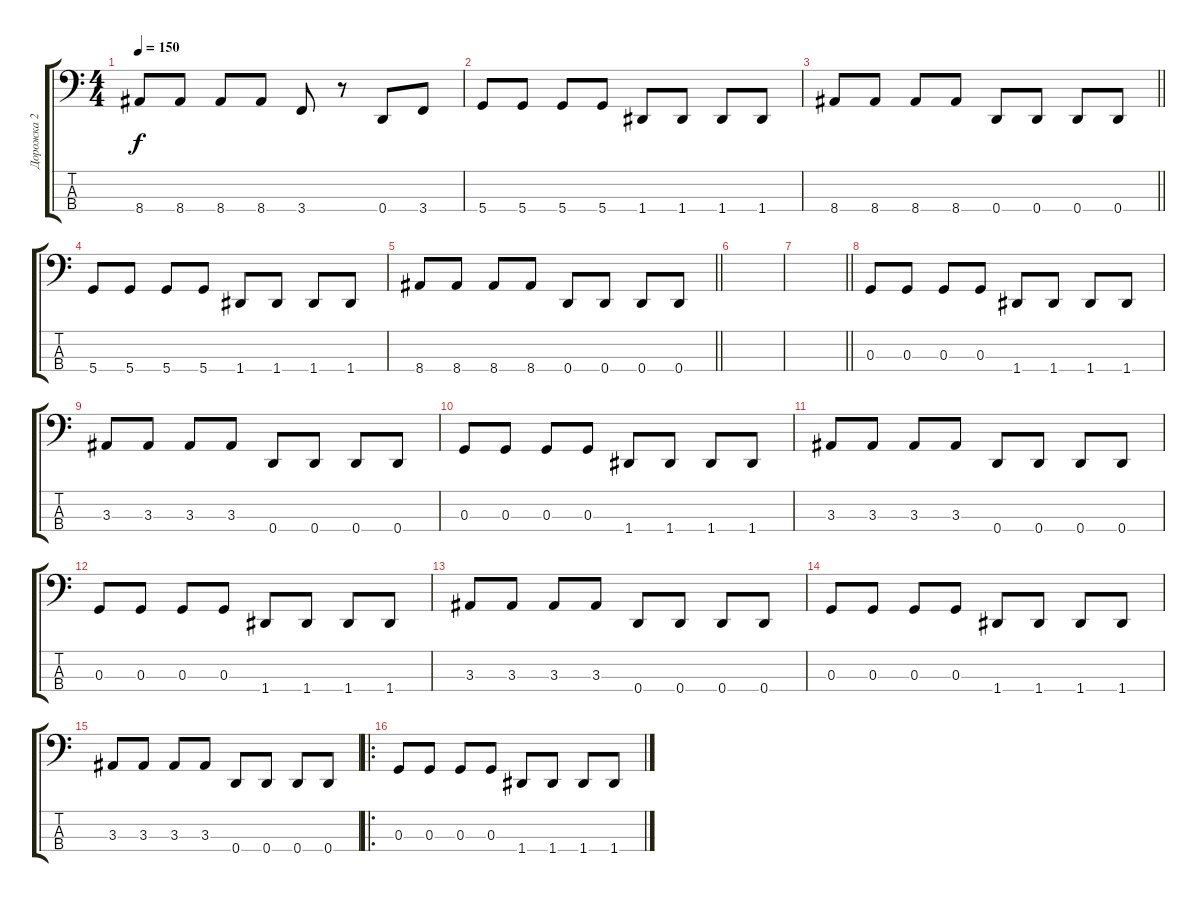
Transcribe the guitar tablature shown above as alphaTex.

\track ("Дорожка 2" "Дорожка 2") {instrument acousticguitarnylon}
\staff {score tabs}
\tuning (F2 C2 G1 D1) {hide}
\ts (4 4)
\tempo 150
\clef f4
\ks c
8.4.8{dy f} 8.4.8 8.4.8 8.4.8 3.4.8 r.8 0.4.8 3.4.8 |
5.4.8{volume 8} 5.4.8 5.4.8 5.4.8 1.4.8 1.4.8 1.4.8 1.4.8 |
\barLineRight lightlight
8.4.8 8.4.8 8.4.8 8.4.8 0.4.8 0.4.8 0.4.8 0.4.8 |
5.4.8{volume 0} 5.4.8 5.4.8 5.4.8 1.4.8 1.4.8 1.4.8 1.4.8 |
\barLineRight lightlight
8.4.8 8.4.8 8.4.8 8.4.8 0.4.8 0.4.8 0.4.8 0.4.8 |
|
\barLineRight lightlight
|
0.3.8 0.3.8 0.3.8 0.3.8 1.4.8 1.4.8 1.4.8 1.4.8 |
3.3.8 3.3.8 3.3.8 3.3.8 0.4.8 0.4.8 0.4.8 0.4.8 |
0.3.8 0.3.8 0.3.8 0.3.8 1.4.8 1.4.8 1.4.8 1.4.8 |
3.3.8 3.3.8 3.3.8 3.3.8 0.4.8 0.4.8 0.4.8 0.4.8 |
0.3.8 0.3.8 0.3.8 0.3.8 1.4.8 1.4.8 1.4.8 1.4.8 |
3.3.8 3.3.8 3.3.8 3.3.8 0.4.8 0.4.8 0.4.8 0.4.8 |
0.3.8 0.3.8 0.3.8 0.3.8 1.4.8 1.4.8 1.4.8 1.4.8 |
3.3.8 3.3.8 3.3.8 3.3.8 0.4.8 0.4.8 0.4.8 0.4.8 |
\ro
0.3.8 0.3.8 0.3.8 0.3.8 1.4.8 1.4.8 1.4.8 1.4.8
